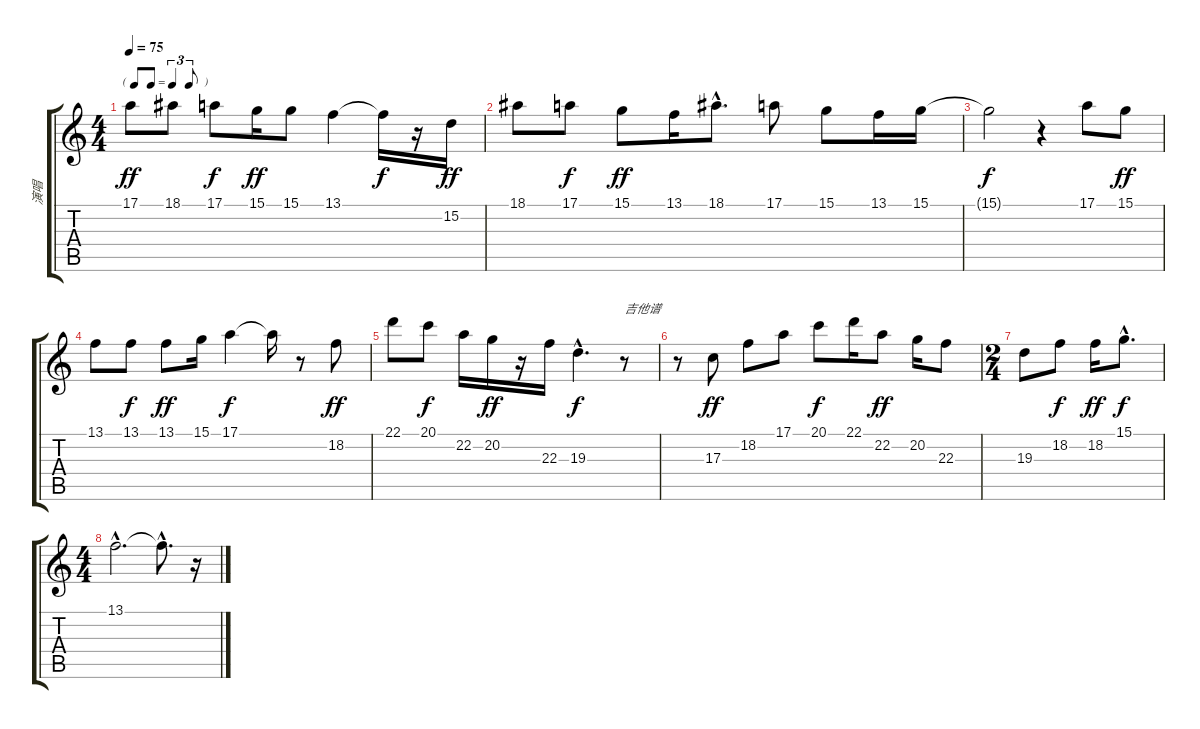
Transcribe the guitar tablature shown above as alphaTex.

\track ("演唱" "演唱") {instrument ocarina}
\staff {score tabs}
\tuning (E4 B3 G3 D3 A2 E2) {hide}
\ts (4 4)
\tf triplet8th
\tempo 75
\clef g2
\ks c
17.1.8{dy ff} 18.1.8 17.1.8{dy f} 15.1.16{dy ff} 15.1.8 13.1.4 13.1{t}.16{dy f} r.16 15.2.16{dy ff} |
18.1.8 17.1.8{dy f} 15.1.8{dy ff} 13.1.16 18.1{hac}.8{d} 17.1.8 15.1.8 13.1.16 15.1.16 |
15.1{t}.2{dy f} r.4 17.1.8 15.1.8{dy ff} |
13.1.8 13.1.8{dy f} 13.1.8{dy ff} 15.1.16 17.1.4{dy f} 17.1{t}.16 r.8 18.2.8{dy ff} |
22.1.8 20.1.8{dy f} 22.2.16 20.2.16{dy ff} r.16 22.3.16 19.3{hac}.4{d dy f} r.8{txt "吉他谱"} |
r.8 17.3.8{dy ff} 18.2.8 17.1.8 20.1.8{dy f} 22.1.16 22.2.8{dy ff} 20.2.16 22.3.8 |
\ts (2 4)
19.3.8 18.2.8{dy f} 18.2.16{dy ff} 15.1{hac}.8{d dy f} |
\ts (4 4)
13.1{hac}.2{d} 13.1{hac t}.8{d} r.16
